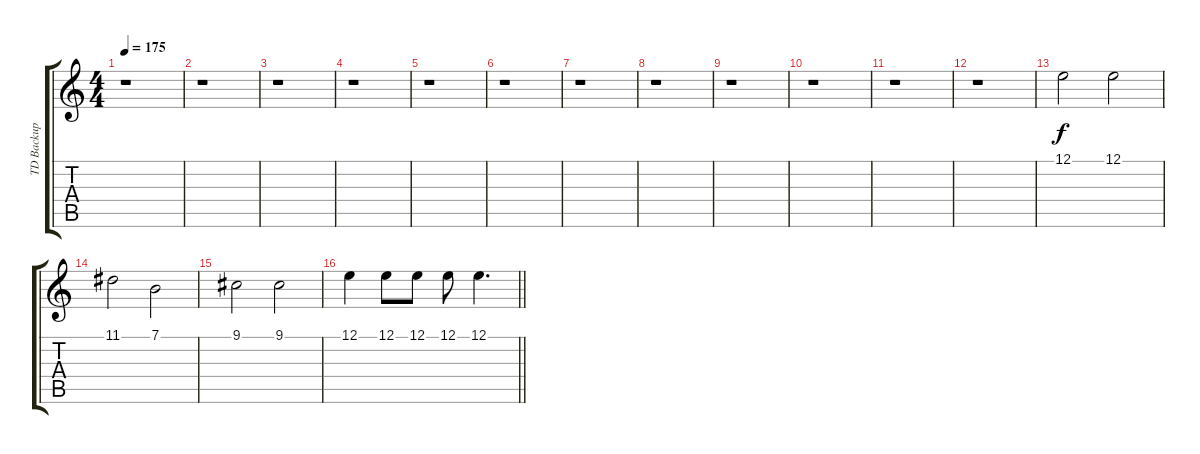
\track ("TD Backup Vocals" "TD Backup ") {instrument violin}
\staff {score tabs}
\tuning (E4 B3 G3 D3 A2 E2) {hide}
\ts (4 4)
\tempo 175
\clef g2
\ks c
r.1{dy f} |
r.1 |
r.1 |
r.1 |
r.1 |
r.1 |
r.1 |
r.1 |
r.1 |
r.1 |
r.1 |
r.1 |
12.1.2 12.1.2 |
11.1.2 7.1.2 |
9.1.2 9.1.2 |
\barLineRight lightlight
12.1.4 12.1.8 12.1.8 12.1.8 12.1.4{d}
